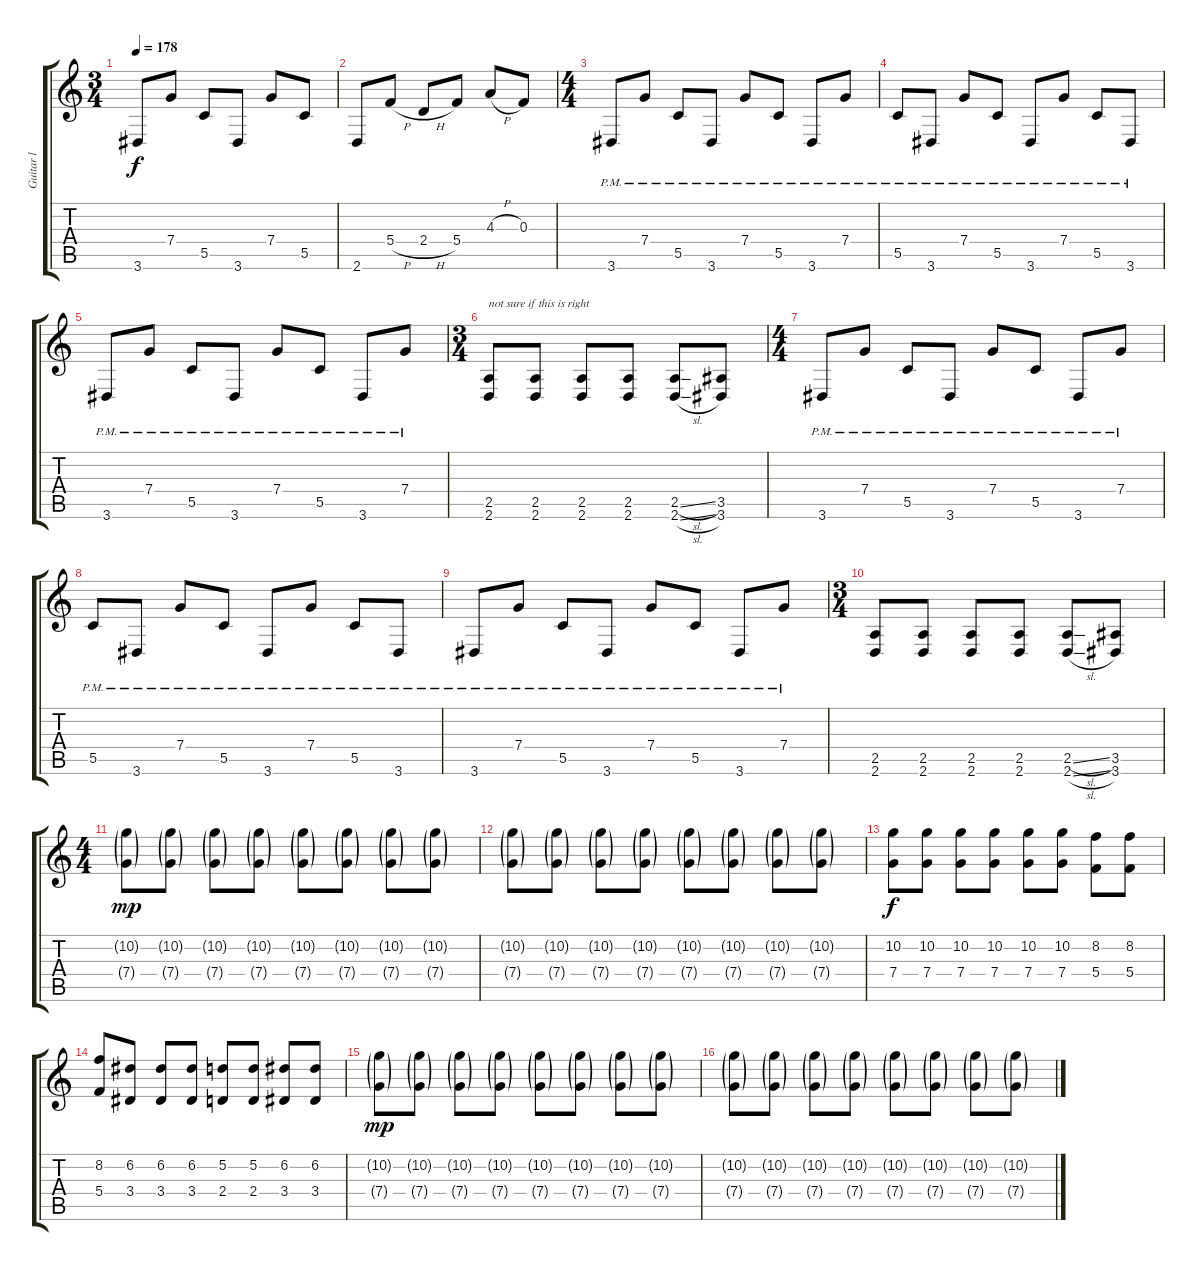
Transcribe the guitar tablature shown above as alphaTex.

\track ("Guitar l" "Guitar l") {instrument distortionguitar}
\staff {score tabs}
\tuning (D4 A3 F3 C3 G2 C2) {hide}
\ts (3 4)
\tempo 178
\clef g2
\ks c
3.6.8{dy f} 7.4.8 5.5.8 3.6.8 7.4.8 5.5.8 |
2.6.8 5.4{h}.8 2.4{h}.8 5.4.8 4.3{h}.8 0.3.8 |
\ts (4 4)
3.6{pm}.8 7.4{pm}.8 5.5{pm}.8 3.6{pm}.8 7.4{pm}.8 5.5{pm}.8 3.6{pm}.8 7.4{pm}.8 |
5.5{pm}.8 3.6{pm}.8 7.4{pm}.8 5.5{pm}.8 3.6{pm}.8 7.4{pm}.8 5.5{pm}.8 3.6{pm}.8 |
3.6{pm}.8 7.4{pm}.8 5.5{pm}.8 3.6{pm}.8 7.4{pm}.8 5.5{pm}.8 3.6{pm}.8 7.4{pm}.8 |
\ts (3 4)
(2.5 2.6).8{txt "not sure if this is right"} (2.5 2.6).8 (2.5 2.6).8 (2.5 2.6).8 (2.5{sl} 2.6{sl}).8 (3.5 3.6).8 |
\ts (4 4)
3.6{pm}.8 7.4{pm}.8 5.5{pm}.8 3.6{pm}.8 7.4{pm}.8 5.5{pm}.8 3.6{pm}.8 7.4{pm}.8 |
5.5{pm}.8 3.6{pm}.8 7.4{pm}.8 5.5{pm}.8 3.6{pm}.8 7.4{pm}.8 5.5{pm}.8 3.6{pm}.8 |
3.6{pm}.8 7.4{pm}.8 5.5{pm}.8 3.6{pm}.8 7.4{pm}.8 5.5{pm}.8 3.6{pm}.8 7.4{pm}.8 |
\ts (3 4)
(2.5 2.6).8 (2.5 2.6).8 (2.5 2.6).8 (2.5 2.6).8 (2.5{sl} 2.6{sl}).8 (3.5 3.6).8 |
\ts (4 4)
(10.2{g} 7.4{g}).8{dy mp} (10.2{g} 7.4{g}).8 (10.2{g} 7.4{g}).8 (10.2{g} 7.4{g}).8 (10.2{g} 7.4{g}).8 (10.2{g} 7.4{g}).8 (10.2{g} 7.4{g}).8 (10.2{g} 7.4{g}).8 |
(10.2{g} 7.4{g}).8 (10.2{g} 7.4{g}).8 (10.2{g} 7.4{g}).8 (10.2{g} 7.4{g}).8 (10.2{g} 7.4{g}).8 (10.2{g} 7.4{g}).8 (10.2{g} 7.4{g}).8 (10.2{g} 7.4{g}).8 |
(10.2 7.4).8{dy f} (10.2 7.4).8 (10.2 7.4).8 (10.2 7.4).8 (10.2 7.4).8 (10.2 7.4).8 (8.2 5.4).8 (8.2 5.4).8 |
(8.2 5.4).8 (6.2 3.4).8 (6.2 3.4).8 (6.2 3.4).8 (5.2 2.4).8 (5.2 2.4).8 (6.2 3.4).8 (6.2 3.4).8 |
(10.2{g} 7.4{g}).8{dy mp} (10.2{g} 7.4{g}).8 (10.2{g} 7.4{g}).8 (10.2{g} 7.4{g}).8 (10.2{g} 7.4{g}).8 (10.2{g} 7.4{g}).8 (10.2{g} 7.4{g}).8 (10.2{g} 7.4{g}).8 |
(10.2{g} 7.4{g}).8 (10.2{g} 7.4{g}).8 (10.2{g} 7.4{g}).8 (10.2{g} 7.4{g}).8 (10.2{g} 7.4{g}).8 (10.2{g} 7.4{g}).8 (10.2{g} 7.4{g}).8 (10.2{g} 7.4{g}).8
